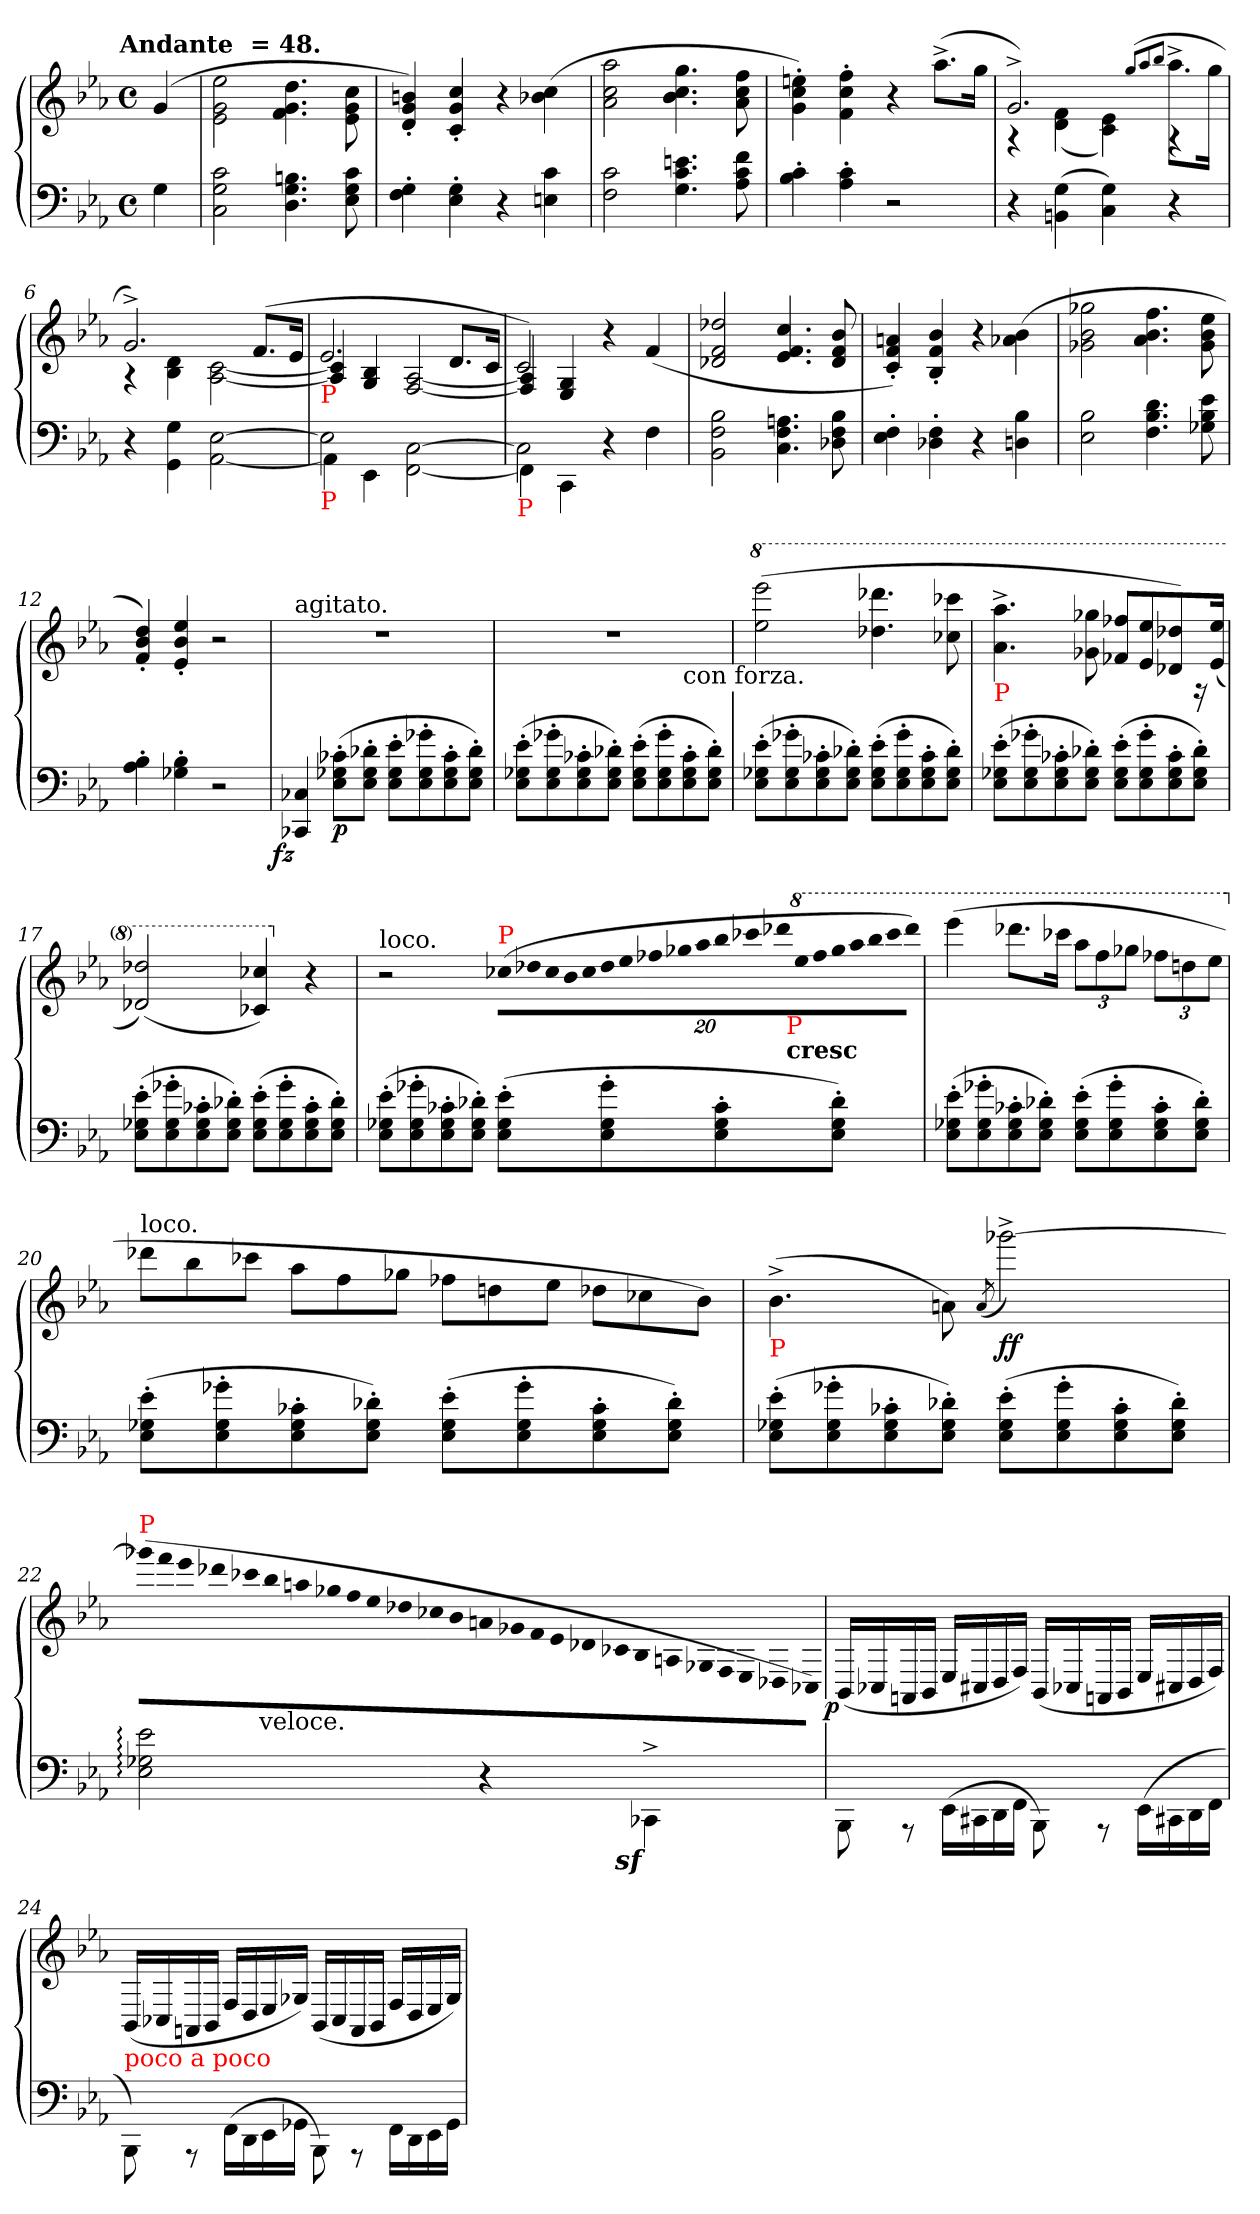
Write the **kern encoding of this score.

**kern	**kern	**dynam
*part1	*part1	*part1
*staff2	*staff1	*staff1/2
*clefF4	*clefG2	*
*k[b-e-a-]	*k[b-e-a-]	*
!!LO:TX:omd:t=Andante &nbsp;=&nbsp;48.
*M4/4	*M4/4	*
*met(c)	*met(c)	*
*MM48	*MM48	*
=	=	=
4G	(>4g	.
=1	=1	=1
2c 2G 2C	2ee-\ 2g\ 2e-\	.
4.Bn 4.G 4.D	4.dd\ 4.g\ 4.f\	.
8c 8G 8E-	8cc\ 8g\ 8e-\	.
=2	=2	=2
4G'> 4F'>	4bn'> 4g'> 4d'>)	.
4G'> 4E-'>	4cc'> 4g'> 4c'>	.
4r	4r	.
4c 4En	(>4cc 4b-X	.
=3	=3	=3
2c 2F	2aa-\ 2cc\ 2a-\	.
4.en 4.c 4.G	4.gg\ 4.cc\ 4.b-\	.
8f 8c 8A-	8ff\ 8cc\ 8a-\	.
=4	=4	=4
4c'> 4B-'>	4een'> 4cc'> 4g'>)	.
4c'> 4A-'>	4ff'> 4cc'> 4f'>	.
2r	4r	.
.	(>8.aa-^<L	.
.	16ggJk	.
=5	=5	=5
*	*^	*
4r	2.g^>)	4rA	.
(>4G 4BBn	.	(>4f 4d	.
4G 4C)	.	4e- 4c)	.
.	(>8qqgg/L	.	.
.	8qqaa-	.	.
.	8qqbb-J	.	.
4r	8.aa-^>\L	4rA	.
.	16ggJk	.	.
=6	=6	=6	=6
4r	2.g^>)	4rA	.
4G\ 4GG\	.	4d 4B-	.
[2E-\ [2AA-\	.	[2c [2A-	.
.	(>8.fL	.	.
.	16e-Jk	.	.
=7	=7	=7	=7
*^	*	*	*
!	!	!LO:TX:b:color=red:t=P	!	!
!LO:TX:b:color=red:t=P	!	!	!	!
2E-\]	4AA-\]	2.e-	4c]/ 4A-]/	.
.	4EE-\	.	4B-/ 4G/	.
[2C\ [2FF\	2ryy	.	[2A-/ [2F/	.
.	.	8.dL	.	.
.	.	16cJk	.	.
=8	=8	=8	=8	=8
!LO:TX:b:color=red:t=P	!	!	!	!
2C\]	4FF\]	2c)	4A-]/ 4F]/	.
.	4CC\	.	4G/ 4E-/	.
4r	2ryy	4r	2ryy	.
4F\	.	(>4f	.	.
*v	*v	*	*	*
*	*v	*v	*
=9	=9	=9
2B- 2F 2BB-	2dd-X 2f 2d-X	.
4.An 4.F 4.C	4.cc 4.f 4.e-	.
8B- 8F 8D-X	8b- 8f 8d-	.
=10	=10	=10
4F'> 4E-'>	4an'> 4f'> 4c'>)	.
4F'> 4D-X'>	4b-'> 4f'> 4B-'>	.
4r	4r	.
4B- 4Dn	(>4b-\ 4a-X\	.
=11	=11	=11
2B- 2E-	2gg-X 2b- 2g-X	.
4.d 4.B- 4.F	4.ff 4.b- 4.a-	.
8e- 8B- 8G-X	8ee- 8b- 8g-	.
=12	=12	=12
4B-'> 4A-'>	4dd'> 4b-'> 4f'>)	.
4B-'> 4G-X'>	4ee-'> 4b-'> 4e-'>	.
2r	2r	.
=13	=13	=13
!	!LO:TX:a:t=agitato.	!
!	!	!LO:DY:b=2:rj
4C-X 4CC-X	1rdd	fz
!	!	!LO:DY:b=2
(>8c-X'> 8G-X'> 8E-'>L	.	p
8d-X'> 8G-'> 8E-'>J	.	.
8e-'> 8G-'> 8E-'>L	.	.
8g-X'> 8G-'> 8E-'>	.	.
8c-'> 8G-'> 8E-'>	.	.
8d-'> 8G-'> 8E-'>J)	.	.
=14	=14	=14
*	*^	*
(>8e-'> 8G-X'> 8E-'>L	1rdd	2.ryy	.
8g-X'> 8G-'> 8E-'>	.	.	.
8c-X'> 8G-'> 8E-'>	.	.	.
8d-X'> 8G-'> 8E-'>J)	.	.	.
(>8e-'> 8G-'> 8E-'>L	.	.	.
8g-'> 8G-'> 8E-'>	.	.	.
!	!	!LO:TX:b:t=con forza.	!
8c-'> 8G-'> 8E-'>	.	4ryy	.
8d-'> 8G-'> 8E-'>J)	.	.	.
*	*v	*v	*
=15	=15	=15
*	*8va	*
(>8e-'> 8G-X'> 8E-'>L	(>2eeee- 2eee-	.
8g-X'> 8G-'> 8E-'>	.	.
8c-X'> 8G-'> 8E-'>	.	.
8d-X'> 8G-'> 8E-'>J)	.	.
(>8e-'> 8G-'> 8E-'>L	4.dddd-X 4.ddd-X	.
8g-'> 8G-'> 8E-'>	.	.
8c-'> 8G-'> 8E-'>	.	.
8d-'> 8G-'> 8E-'>J)	8cccc-X 8ccc-X	.
=16	=16	=16
!	!LO:TX:b:color=red:t=P	!
(>8e-'> 8G-X'> 8E-'>L	4.aaa-^< 4.aa-^<	.
8g-X'> 8G-'> 8E-'>	.	.
8c-X'> 8G-'> 8E-'>	.	.
8d-X'> 8G-'> 8E-'>J)	8ggg-X 8gg-X	.
(>8e-'> 8G-'> 8E-'>L	8fff-X/ 8ff-X/L	.
8g-'> 8G-'> 8E-'>	8eee- 8ee-	.
8c-'> 8G-'> 8E-'>	8ddd-X 8dd-X)	.
8d-'> 8G-'> 8E-'>J)	16rf	.
.	(>16eee- 16ee-Jk	.
=17	=17	=17
(>8e-'> 8G-X'> 8E-'>L	(>2ddd-X 2dd-X)	.
8g-X'> 8G-'> 8E-'>	.	.
8c-X'> 8G-'> 8E-'>	.	.
8d-X'> 8G-'> 8E-'>J)	.	.
(>8e-'> 8G-'> 8E-'>L	4ccc-X 4cc-X)	.
8g-'> 8G-'> 8E-'>	.	.
*	*X8va	*
8c-'> 8G-'> 8E-'>	4r	.
8d-'> 8G-'> 8E-'>J)	.	.
=18	=18	=18
!	!LO:TX:a:t=loco.	!
(>8e-'> 8G-X'> 8E-'>L	2r	.
8g-X'> 8G-'> 8E-'>	.	.
8c-X'> 8G-'> 8E-'>	.	.
8d-X'> 8G-'> 8E-'>J)	.	.
*	*Xbrackettup	*
!	!LO:TX:a:color=red:t=P	!
!	!LO:N:vis=8	!
(>8e-'> 8G-'> 8E-'>L	(>40cc-X!\L	.
!	!LO:N:vis=8	!
.	40dd-X!	.
!	!LO:N:vis=8	!
.	40cc-!	.
!	!LO:N:vis=8	!
.	40b-!	.
!	!LO:N:vis=8	!
.	40cc-!	.
!	!LO:N:vis=8	!
8g-'> 8G-'> 8E-'>	40dd-!	.
!	!LO:N:vis=8	!
.	40ee-!	.
!	!LO:N:vis=8	!
.	40ff-X!	.
!	!LO:N:vis=8	!
.	40gg-X!	.
!	!LO:N:vis=8	!
.	40aa-!	.
!	!LO:N:vis=8	!
8c-'> 8G-'> 8E-'>	40bb-!	.
!	!LO:N:vis=8	!
.	40ccc-X!	.
!	!LO:N:vis=8	!
.	40ddd-X!	.
*	*8va	*
!	!LO:TX:b:color=red:t=P	!
!	!LO:TX:c:B:t=cresc	!
!	!LO:N:vis=8	!
.	40eee-!	.
!	!LO:N:vis=8	!
.	40fff-!	.
!	!LO:N:vis=8	!
8d-'> 8G-'> 8E-'>J)	40ggg-!	.
!	!LO:N:vis=8	!
.	40aaa-!	.
!	!LO:N:vis=8	!
.	40bbb-!	.
!	!LO:N:vis=8	!
.	40cccc-!	.
!	!LO:N:vis=8	!
.	40dddd-!J)	.
=19	=19	=19
(>8e-'> 8G-X'> 8E-'>L	(>4eeee-	.
8g-X'> 8G-'> 8E-'>	.	.
8c-X'> 8G-'> 8E-'>	8.dddd-XL	.
8d-X'> 8G-'> 8E-'>J)	.	.
.	16cccc-XJk	.
(>8e-'> 8G-'> 8E-'>L	12aaa-L	.
.	12fff	.
8g-'> 8G-'> 8E-'>	.	.
.	12ggg-XJ	.
8c-'> 8G-'> 8E-'>	12fff-XL	.
.	12dddn	.
8d-'> 8G-'> 8E-'>J)	.	.
.	12eee-J	.
=20	=20	=20
*	*X8va	*
*	*Xtuplet	*
!	!LO:TX:a:t=loco.	!
(>8e-'> 8G-X'> 8E-'>L	12ddd-XL	.
.	12bb-	.
8g-X'> 8G-'> 8E-'>	.	.
.	12ccc-XJ	.
8c-X'> 8G-'> 8E-'>	12aa-L	.
.	12ff	.
8d-X'> 8G-'> 8E-'>J)	.	.
.	12gg-XJ	.
(>8e-'> 8G-'> 8E-'>L	12ff-XL	.
.	12ddn	.
8g-'> 8G-'> 8E-'>	.	.
.	12ee-J	.
8c-'> 8G-'> 8E-'>	12dd-XL	.
.	12cc-X	.
8d-'> 8G-'> 8E-'>J)	.	.
.	12b-J)	.
=21	=21	=21
!	!LO:TX:b:color=red:t=P	!
(>8e-'> 8G-X'> 8E-'>L	(>4.b-^<	.
8g-X'> 8G-'> 8E-'>	.	.
8c-X'> 8G-'> 8E-'>	.	.
8d-X'> 8G-'> 8E-'>J)	8an\)	.
.	(>8qa/	.
(>8e-'> 8G-'> 8E-'>L	[2ggg-X^>)	ff
8g-'> 8G-'> 8E-'>	.	.
8c-'> 8G-'> 8E-'>	.	.
8d-'> 8G-'> 8E-'>J)	.	.
=22	=22	=22
!	!LO:TX:a:color=red:t=P	!
!	!LO:N:vis=8	!
2e-: 2G-X: 2E-:	(>26ggg-X!\L]	.
!	!LO:N:vis=8	!
.	26fff!\	.
!	!LO:N:vis=8	!
.	26eee-!\	.
!	!LO:N:vis=8	!
.	26ddd-X!\	.
!	!LO:N:vis=8	!
.	26ccc-X!\	.
!	!LO:TX:b:t=veloce.	!
!	!LO:N:vis=8	!
.	26bb-!\	.
!	!LO:N:vis=8	!
.	26aan!\	.
!	!LO:N:vis=8	!
.	26gg-X!\	.
!	!LO:N:vis=8	!
.	26ff!\	.
!	!LO:N:vis=8	!
.	26ee-!\	.
!	!LO:N:vis=8	!
.	26dd-X!\	.
!	!LO:N:vis=8	!
.	26cc-X!\	.
!	!LO:N:vis=8	!
.	26b-!\	.
!	!LO:N:vis=8	!
4r	26an!\	.
!	!LO:N:vis=8	!
.	26g-X!\	.
!	!LO:N:vis=8	!
.	26f!\	.
!	!LO:N:vis=8	!
.	26e-!\	.
!	!LO:N:vis=8	!
.	26d-X!\	.
!	!LO:N:vis=8	!
.	26c-X!\	.
!	!LO:N:vis=8	!
.	26B-!/	.
!LO:DY:rj	!	!
4CC-Xz<^<\	.	.
!	!LO:N:vis=8	!
.	26An!/	.
!	!LO:N:vis=8	!
.	26G-X!/	.
!	!LO:N:vis=8	!
.	26F!/	.
!	!LO:N:vis=8	!
.	26E-!/	.
!	!LO:N:vis=8	!
.	26D-X!/	.
!	!LO:N:vis=8	!
.	26C-X!/J)	.
=23	=23	=23
*	*MM152	*
!	!	!LO:DY:rj
8BBB-\	(>16BB-/LL	p
.	16C-X	.
8rAAA	16AAn/	.
.	16BB-/JJ	.
(<16EE-\LL	16E-/LL	.
16CC#X	16C#X	.
16DD\	16D/	.
16FF\JJ	16F/JJ)	.
8BBB-\)	(>16BB-/LL	.
.	16C-X	.
8rAAA	16AAn/	.
.	16BB-/JJ	.
(<16EE-\LL	16E-/LL	.
16CC#X	16C#X	.
16DD\	16D/	.
16FF\JJ	16F/JJ)	.
=24	=24	=24
!	!LO:TX:b:color=red:t=poco a poco	!
8BBB-\)	(>16BB-/LL	.
.	16C-X	.
8rAAA	16AAn/	.
.	16BB-/JJ	.
(<16FF\LL	16F/LL	.
16DD\	16D/	.
16EE-\	16E-/	.
16GG-XJJ	16G-XJJ)	.
8BBB-\)	(>16BB-/LL	.
.	16C-/	.
8rAAA	16AA/	.
.	16BB-/JJ	.
16FF\LL	16F/LL	.
16DD\	16D/	.
16EE-\	16E-/	.
16GG-\JJ	16G-/JJ)	.
=	=	=
*-	*-	*-
